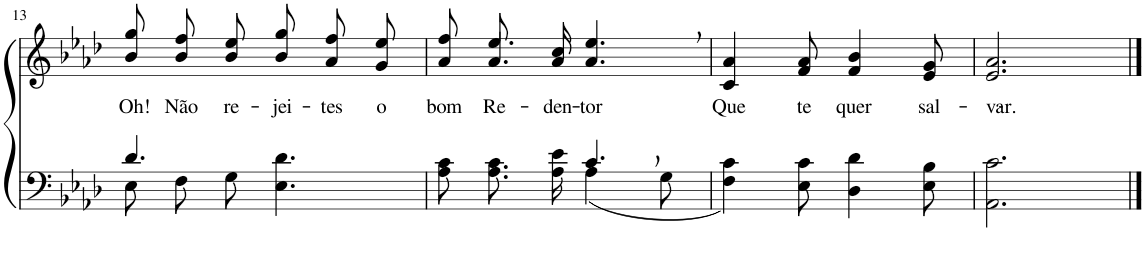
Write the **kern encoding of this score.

**kern	**kern	**text
*part2	*part1	*part1
*staff2	*staff1	*staff1
*I"Parte III e IV	*I"Parte I e II	*
!!LO:PB:g=z
*clefF4	*clefG2	*
*Trd2c3	*Trd2c3	*
*k[b-e-a-d-]	*k[b-e-a-d-]	*
*M6/8	*M6/8	*
=13	=13	=13
*^	*	*
!	!	!	!LO:LY:b
4.d-/	8E-\L	8b-\ 8gg\L	Oh!
!	!	!	!LO:LY:b
.	8F\	8b-\ 8ff\	Não
!	!	!	!LO:LY:b
.	8G\J	8b-\ 8ee-\J	re-
!	!	!	!LO:LY:b
4.ryy	4.E-\ 4.d-\	8b-\ 8gg\L	-jei-
!	!	!	!LO:LY:b
.	.	8a-\ 8ff\	-tes
!	!	!	!LO:LY:b
.	.	8g\ 8ee-\J	o
=14	=14	=14	=14
!	!	!	!LO:LY:b
*	*	*^	*
4.ryy	8A-\ 8c\L	8a-\ 8ff\L	8ryy	bom
!	!	!	!	!LO:LY:b
.	8.A-\ 8.c\	8.ee-\	4.a-/	Re-
!	!	!	!	!LO:LY:b
.	16A-\ 16e-\Jk	16a-\ 16cc\Jk	.	-den-
!	!	!	!	!LO:LY:b
4.c,/	(4A-\	4.a-/, 4.ee-/,	.	-tor
.	.	.	4ryy	.
.	8G\	.	.	.
*	*	*v	*v	*
=15	=15	=15	=15
!	!	!	!LO:LY:b
*v	*v	*	*
4F\ 4c\)	4c/ 4a-/	Que
!	!	!LO:LY:b
8E-\ 8c\	8f/ 8a-/	te
!	!	!LO:LY:b
4D-\ 4d-\	4f/ 4b-/	quer
!	!	!LO:LY:b
8E-\ 8B-\	8e-/ 8g/	sal-
=16	=16	=16
!	!	!LO:LY:b
2.AA-\ 2.c\	2.e-/ 2.a-/	-var.-
==	==	==
*-	*-	*-
